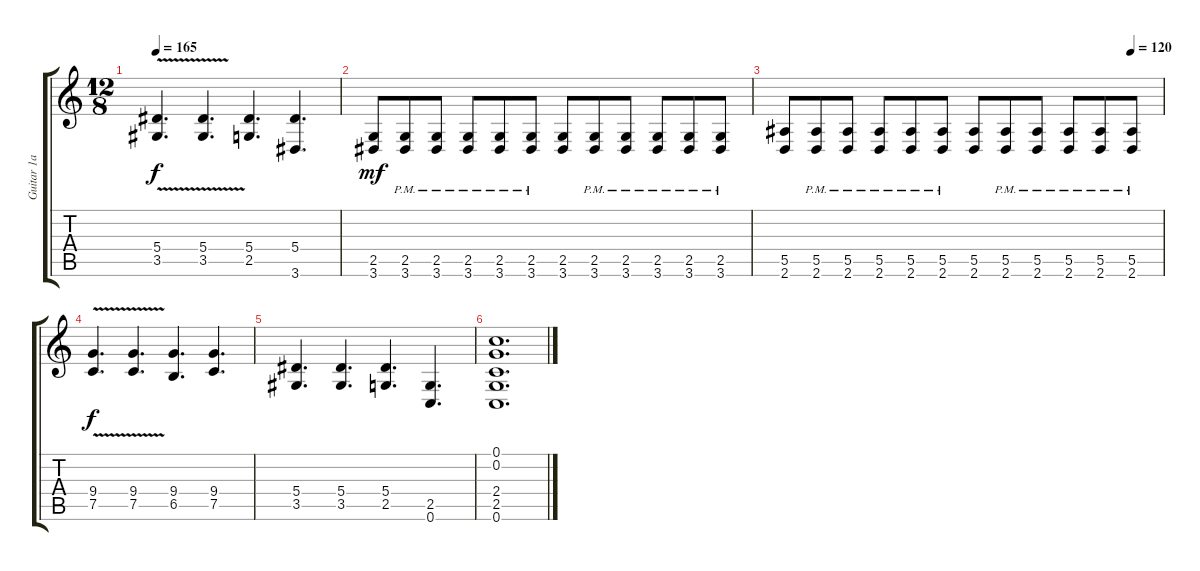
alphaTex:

\track ("Guitar 1a" "Guitar 1a") {instrument distortionguitar}
\staff {score tabs}
\tuning (C4 G3 Eb3 Bb2 F2 C2) {hide}
\ts (12 8)
\tempo 165
\clef g2
\ks c
(5.4{v} 3.5{v}).4{d dy f} (5.4{v} 3.5{v}).4{d} (5.4 2.5).4{d} (5.4 3.6).4{d} |
(2.5 3.6).8{dy mf} (2.5{pm} 3.6{pm}).8 (2.5{pm} 3.6{pm}).8 (2.5{pm} 3.6{pm}).8 (2.5{pm} 3.6{pm}).8 (2.5{pm} 3.6{pm}).8 (2.5 3.6).8 (2.5{pm} 3.6{pm}).8 (2.5{pm} 3.6{pm}).8 (2.5{pm} 3.6{pm}).8 (2.5{pm} 3.6{pm}).8 (2.5{pm} 3.6{pm}).8 |
\tempo (120 0.9166666666666666)
(5.5 2.6).8 (5.5{pm} 2.6{pm}).8 (5.5{pm} 2.6{pm}).8 (5.5{pm} 2.6{pm}).8 (5.5{pm} 2.6{pm}).8 (5.5{pm} 2.6{pm}).8 (5.5 2.6).8 (5.5{pm} 2.6{pm}).8 (5.5{pm} 2.6{pm}).8 (5.5{pm} 2.6{pm}).8 (5.5{pm} 2.6{pm}).8 (5.5{pm} 2.6{pm}).8 |
(9.4{v} 7.5{v}).4{d dy f} (9.4{v} 7.5{v}).4{d} (9.4 6.5).4{d} (9.4 7.5).4{d} |
(5.4 3.5).4{d} (5.4 3.5).4{d} (5.4 2.5).4{d} (2.5 0.6).4{d} |
(0.1 0.2 2.4 2.5 0.6).1{d volume 0}
